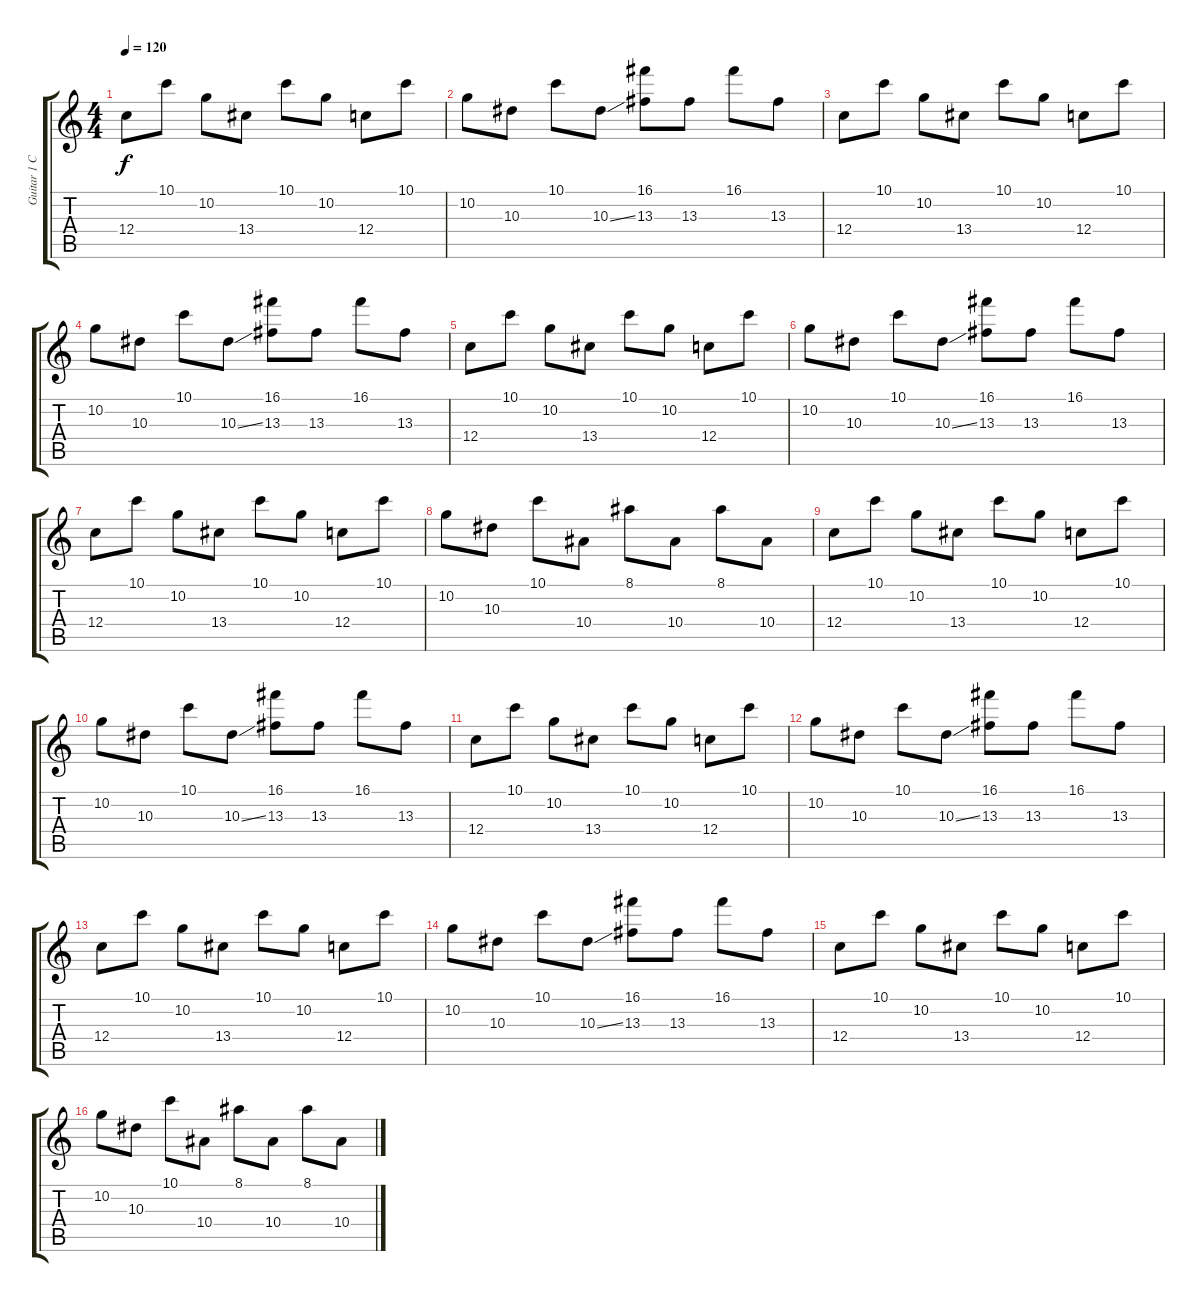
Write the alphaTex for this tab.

\track ("Guitar 1 Clean" "Guitar 1 C") {instrument electricguitarclean}
\staff {score tabs}
\tuning (D4 A3 F3 C3 G2 C2) {hide}
\ts (4 4)
\tempo 120
\clef g2
\ks c
12.4.8{dy f} 10.1.8 10.2.8 13.4.8 10.1.8 10.2.8 12.4.8 10.1.8 |
10.2.8 10.3.8 10.1.8 10.3{ss}.8 (16.1 13.3).8 13.3.8 16.1.8 13.3.8 |
12.4.8 10.1.8 10.2.8 13.4.8 10.1.8 10.2.8 12.4.8 10.1.8 |
10.2.8 10.3.8 10.1.8 10.3{ss}.8 (16.1 13.3).8 13.3.8 16.1.8 13.3.8 |
12.4.8 10.1.8 10.2.8 13.4.8 10.1.8 10.2.8 12.4.8 10.1.8 |
10.2.8 10.3.8 10.1.8 10.3{ss}.8 (16.1 13.3).8 13.3.8 16.1.8 13.3.8 |
12.4.8 10.1.8 10.2.8 13.4.8 10.1.8 10.2.8 12.4.8 10.1.8 |
10.2.8 10.3.8 10.1.8 10.4.8 8.1.8 10.4.8 8.1.8 10.4.8 |
12.4.8 10.1.8 10.2.8 13.4.8 10.1.8 10.2.8 12.4.8 10.1.8 |
10.2.8 10.3.8 10.1.8 10.3{ss}.8 (16.1 13.3).8 13.3.8 16.1.8 13.3.8 |
12.4.8 10.1.8 10.2.8 13.4.8 10.1.8 10.2.8 12.4.8 10.1.8 |
10.2.8 10.3.8 10.1.8 10.3{ss}.8 (16.1 13.3).8 13.3.8 16.1.8 13.3.8 |
12.4.8 10.1.8 10.2.8 13.4.8 10.1.8 10.2.8 12.4.8 10.1.8 |
10.2.8 10.3.8 10.1.8 10.3{ss}.8 (16.1 13.3).8 13.3.8 16.1.8 13.3.8 |
12.4.8 10.1.8 10.2.8 13.4.8 10.1.8 10.2.8 12.4.8 10.1.8 |
10.2.8 10.3.8 10.1.8 10.4.8 8.1.8 10.4.8 8.1.8 10.4.8
